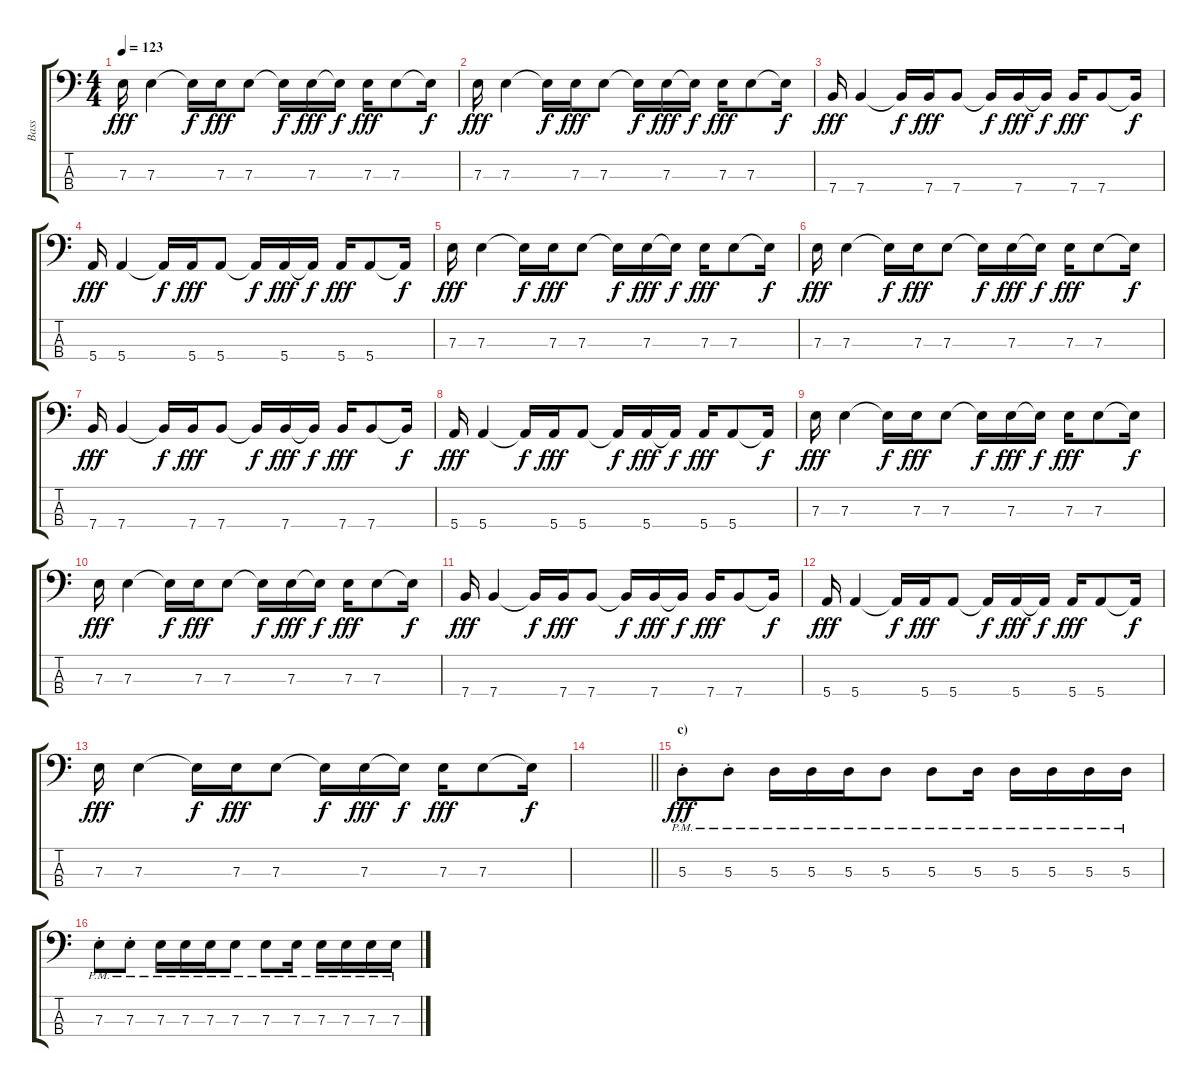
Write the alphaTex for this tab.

\track ("Bass" "Bass") {instrument acousticbass}
\staff {score tabs}
\tuning (G2 D2 A1 E1) {hide}
\ts (4 4)
\tempo 123
\clef f4
\ks c
7.3.16{dy fff} 7.3.4 7.3{t}.16{dy f} 7.3.16{dy fff} 7.3.8 7.3{t}.16{dy f} 7.3.16{dy fff} 7.3{t}.16{dy f} 7.3.16{dy fff} 7.3.8 7.3{t}.16{dy f} |
7.3.16{dy fff} 7.3.4 7.3{t}.16{dy f} 7.3.16{dy fff} 7.3.8 7.3{t}.16{dy f} 7.3.16{dy fff} 7.3{t}.16{dy f} 7.3.16{dy fff} 7.3.8 7.3{t}.16{dy f} |
7.4.16{dy fff} 7.4.4 7.4{t}.16{dy f} 7.4.16{dy fff} 7.4.8 7.4{t}.16{dy f} 7.4.16{dy fff} 7.4{t}.16{dy f} 7.4.16{dy fff} 7.4.8 7.4{t}.16{dy f} |
5.4.16{dy fff} 5.4.4 5.4{t}.16{dy f} 5.4.16{dy fff} 5.4.8 5.4{t}.16{dy f} 5.4.16{dy fff} 5.4{t}.16{dy f} 5.4.16{dy fff} 5.4.8 5.4{t}.16{dy f} |
7.3.16{dy fff} 7.3.4 7.3{t}.16{dy f} 7.3.16{dy fff} 7.3.8 7.3{t}.16{dy f} 7.3.16{dy fff} 7.3{t}.16{dy f} 7.3.16{dy fff} 7.3.8 7.3{t}.16{dy f} |
7.3.16{dy fff} 7.3.4 7.3{t}.16{dy f} 7.3.16{dy fff} 7.3.8 7.3{t}.16{dy f} 7.3.16{dy fff} 7.3{t}.16{dy f} 7.3.16{dy fff} 7.3.8 7.3{t}.16{dy f} |
7.4.16{dy fff} 7.4.4 7.4{t}.16{dy f} 7.4.16{dy fff} 7.4.8 7.4{t}.16{dy f} 7.4.16{dy fff} 7.4{t}.16{dy f} 7.4.16{dy fff} 7.4.8 7.4{t}.16{dy f} |
5.4.16{dy fff} 5.4.4 5.4{t}.16{dy f} 5.4.16{dy fff} 5.4.8 5.4{t}.16{dy f} 5.4.16{dy fff} 5.4{t}.16{dy f} 5.4.16{dy fff} 5.4.8 5.4{t}.16{dy f} |
7.3.16{dy fff} 7.3.4 7.3{t}.16{dy f} 7.3.16{dy fff} 7.3.8 7.3{t}.16{dy f} 7.3.16{dy fff} 7.3{t}.16{dy f} 7.3.16{dy fff} 7.3.8 7.3{t}.16{dy f} |
7.3.16{dy fff} 7.3.4 7.3{t}.16{dy f} 7.3.16{dy fff} 7.3.8 7.3{t}.16{dy f} 7.3.16{dy fff} 7.3{t}.16{dy f} 7.3.16{dy fff} 7.3.8 7.3{t}.16{dy f} |
7.4.16{dy fff} 7.4.4 7.4{t}.16{dy f} 7.4.16{dy fff} 7.4.8 7.4{t}.16{dy f} 7.4.16{dy fff} 7.4{t}.16{dy f} 7.4.16{dy fff} 7.4.8 7.4{t}.16{dy f} |
5.4.16{dy fff} 5.4.4 5.4{t}.16{dy f} 5.4.16{dy fff} 5.4.8 5.4{t}.16{dy f} 5.4.16{dy fff} 5.4{t}.16{dy f} 5.4.16{dy fff} 5.4.8 5.4{t}.16{dy f} |
7.3.16{dy fff} 7.3.4 7.3{t}.16{dy f} 7.3.16{dy fff} 7.3.8 7.3{t}.16{dy f} 7.3.16{dy fff} 7.3{t}.16{dy f} 7.3.16{dy fff} 7.3.8 7.3{t}.16{dy f} |
\barLineRight lightlight
|
\section ("" "c)")
5.3{pm st}.8{dy fff} 5.3{pm st}.8 5.3{pm}.16 5.3{pm}.16 5.3{pm}.16 5.3{pm}.8 5.3{pm}.8 5.3{pm}.16 5.3{pm}.16 5.3{pm}.16 5.3{pm}.16 5.3{pm}.16 |
7.3{pm st}.8 7.3{pm st}.8 7.3{pm}.16 7.3{pm}.16 7.3{pm}.16 7.3{pm}.8 7.3{pm}.8 7.3{pm}.16 7.3{pm}.16 7.3{pm}.16 7.3{pm}.16 7.3{pm}.16
